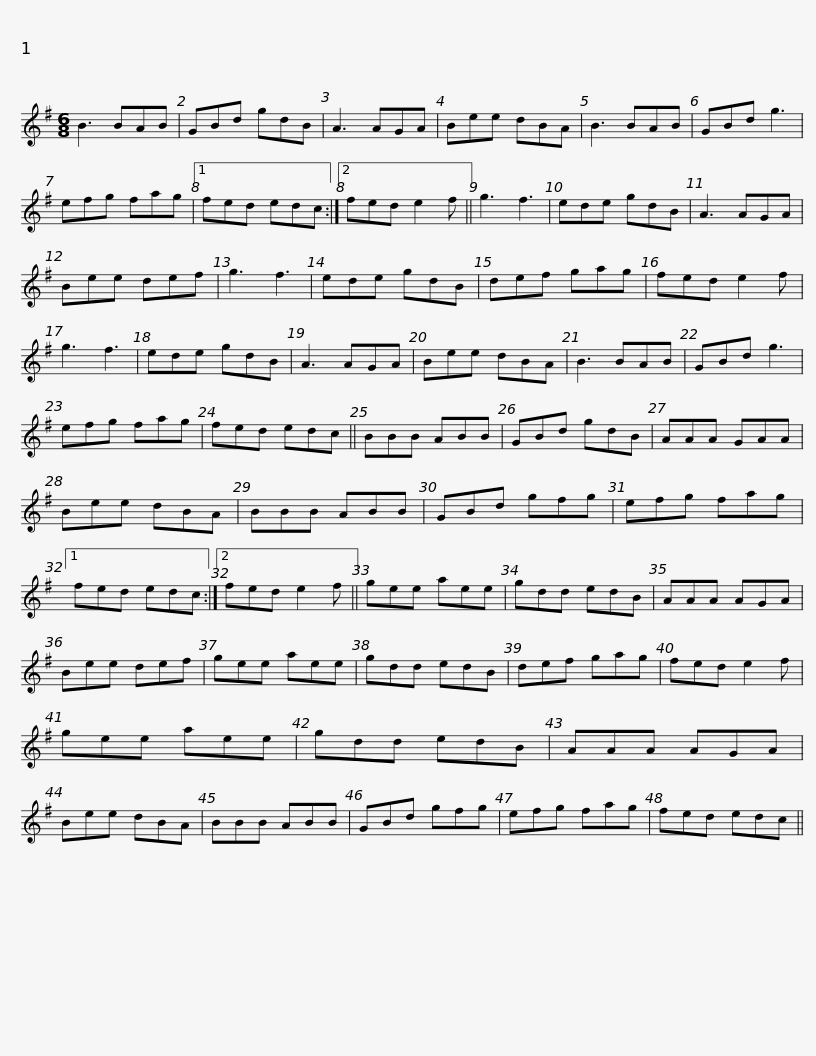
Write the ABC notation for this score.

X:1
L:1/8
M:6/8
I:linebreak $
K:G
V:1 treble
V:1
 B3 BAB | GBd gdB | A3 AGA | Bee dBA | B3 BAB | %5
 GBd g3 | efg fag |1 fed edc :|2$ fed e2 f || g3 f3 | %10
 ede gdB | A3 AGA | Bee def | g3 f3 | ede gdB | %15
 def gag | fed e2 f |$ g3 f3 | ede gdB | A3 AGA | %20
 Bee dBA | B3 BAB | GBd g3 | efg fag | fed edc ||$ %25
 BBB ABB | GBd gdB | AAA GAA | Bee dBA | BBB ABB | %30
 GBd gfg | efg fag |1$ fed edc :|2 fed e2 f || gee aee | %35
 gdd edB | AAA AGA | Bee def | gee aee |$ gdd edB | %40
 def gag | fed e2 f | gee aee | gdd edB | AAA AGA | %45
 Bee dBA |$ BBB ABB | GBd gfg | efg fag | fed edc || %50
